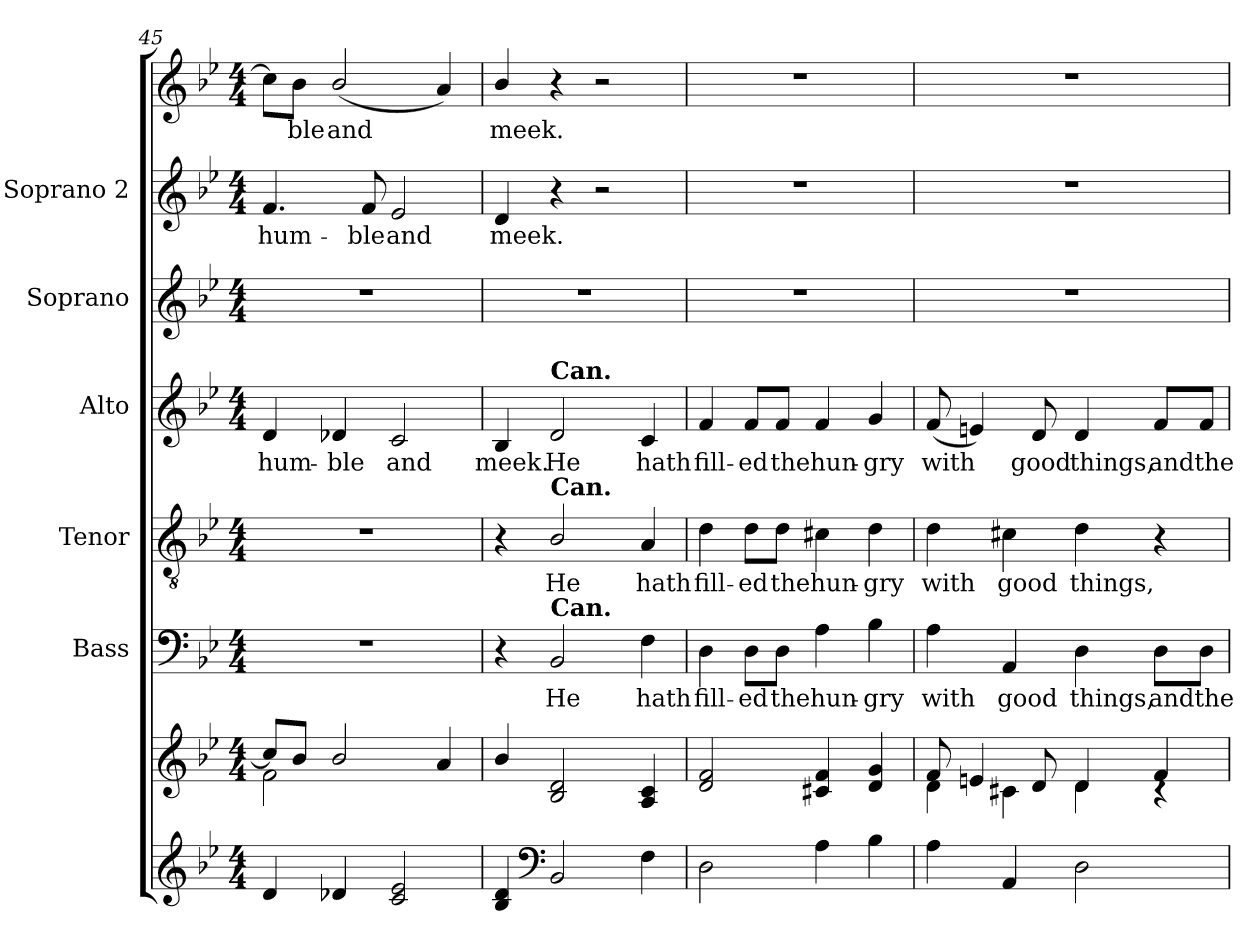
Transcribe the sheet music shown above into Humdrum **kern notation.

**kern	**kern	**kern	**text	**kern	**text	**kern	**text	**kern	**kern	**text	**kern	**text
*part7	*part6	*part5	*part5	*part4	*part4	*part3	*part3	*part2	*part1	*part1	*part1	*part1
*staff8	*staff7	*staff6	*staff6	*staff5	*staff5	*staff4	*staff4	*staff3	*staff2	*staff2	*staff1	*staff1
*	*	*I"Bass	*	*I"Tenor	*	*I"Alto	*	*I"Soprano	*I"Soprano 2	*	*	*
*	*	*I'B	*	*I'T	*	*I'A	*	*I'S	*	*	*	*
*clefG2	*clefG2	*clefF4	*	*clefGv2	*	*clefG2	*	*clefG2	*clefG2	*	*clefG2	*
*k[b-e-]	*k[b-e-]	*k[b-e-]	*	*k[b-e-]	*	*k[b-e-]	*	*k[b-e-]	*k[b-e-]	*	*k[b-e-]	*
*B-:	*B-:	*B-:	*	*B-:	*	*B-:	*	*B-:	*B-:	*	*B-:	*
*M4/4	*M4/4	*M4/4	*	*M4/4	*	*M4/4	*	*M4/4	*M4/4	*	*M4/4	*
=45	=45	=45	=45	=45	=45	=45	=45	=45	=45	=45	=45	=45
*	*^	*	*	*	*	*	*	*	*	*	*	*
!	!	!	!	!	!	!	!	!LO:LY:b	!	!	!LO:LY:b	!	!
4d/	8cc/L]	2f\	1r	.	1r	.	4d/	hum-	1r	4.f/	hum-	8cc\L]	.
!	!	!	!	!	!	!	!	!	!	!	!	!	!LO:LY:b
.	8b-/J	.	.	.	.	.	.	.	.	.	.	8b-\J	ble
!	!	!	!	!	!	!	!	!LO:LY:b	!	!	!	!	!LO:LY:b
4d-X/	2b-/	.	.	.	.	.	4d-X/	-ble	.	.	.	(<2b-/	and
!	!	!	!	!	!	!	!	!	!	!	!LO:LY:b	!	!
.	.	.	.	.	.	.	.	.	.	8f/	-ble	.	.
!	!	!	!	!	!	!	!	!LO:LY:b	!	!	!LO:LY:b	!	!
2c/ 2e-/	.	2ryy	.	.	.	.	2c/	and	.	2e-/	and	.	.
.	4a/	.	.	.	.	.	.	.	.	.	.	4a/)	.
*	*v	*v	*	*	*	*	*	*	*	*	*	*	*
=46	=46	=46	=46	=46	=46	=46	=46	=46	=46	=46	=46	=46
!	!	!	!	!	!	!	!LO:LY:b	!	!	!LO:LY:b	!	!LO:LY:b
4B-/ 4d/	4b-/	4r	.	4r	.	4B-/	meek.	1r	4d/	meek.	4b-/	meek.
*clefF4	*	*	*	*	*	*	*	*	*	*	*	*
!	!	!	!	!	!	!LO:TX:a:B:t=Can.	!	!	!	!	!	!
!	!	!	!	!LO:TX:a:B:t=Can.	!	!	!	!	!	!	!	!
!	!	!LO:TX:a:B:t=Can.	!	!	!	!	!	!	!	!	!	!
!	!	!	!LO:LY:b	!	!LO:LY:b	!	!LO:LY:b	!	!	!	!	!
2BB-/	2B-/ 2d/	2BB-/	He	2B-/	He	2d/	He	.	4r	.	4r	.
.	.	.	.	.	.	.	.	.	2r	.	2r	.
!	!	!	!LO:LY:b	!	!LO:LY:b	!	!LO:LY:b	!	!	!	!	!
4F\	4A/ 4c/	4F\	hath	4A/	hath	4c/	hath	.	.	.	.	.
=47	=47	=47	=47	=47	=47	=47	=47	=47	=47	=47	=47	=47
!	!	!	!LO:LY:b	!	!LO:LY:b	!	!LO:LY:b	!	!	!	!	!
2D\	2d/ 2f/	4D\	fill-	4d\	fill-	4f/	fill-	1r	1r	.	1r	.
!	!	!	!LO:LY:b	!	!LO:LY:b	!	!LO:LY:b	!	!	!	!	!
.	.	8D\L	-ed	8d\L	-ed	8f/L	-ed	.	.	.	.	.
!	!	!	!LO:LY:b	!	!LO:LY:b	!	!LO:LY:b	!	!	!	!	!
.	.	8D\J	the	8d\J	the	8f/J	the	.	.	.	.	.
!	!	!	!LO:LY:b	!	!LO:LY:b	!	!LO:LY:b	!	!	!	!	!
4A\	4c#X/ 4f/	4A\	hun-	4c#X\	hun-	4f/	hun-	.	.	.	.	.
!	!	!	!LO:LY:b	!	!LO:LY:b	!	!LO:LY:b	!	!	!	!	!
4B-\	4d/ 4g/	4B-\	-gry	4d\	-gry	4g/	-gry	.	.	.	.	.
!!LO:PB:g=z
=48	=48	=48	=48	=48	=48	=48	=48	=48	=48	=48	=48	=48
*	*^	*	*	*	*	*	*	*	*	*	*	*
!	!	!	!	!LO:LY:b	!	!LO:LY:b	!	!LO:LY:b	!	!	!	!	!
4A\	8f/	4d\	4A\	with	4d\	with	(<8f/	with	1r	1r	.	1r	.
.	4en/	.	.	.	.	.	4en/)	.	.	.	.	.	.
!	!	!	!	!LO:LY:b	!	!LO:LY:b	!	!	!	!	!	!	!
4AA/	.	4c#X\	4AA/	good	4c#X\	good	.	.	.	.	.	.	.
!	!	!	!	!	!	!	!	!LO:LY:b	!	!	!	!	!
.	8d/	.	.	.	.	.	8d/	good	.	.	.	.	.
!	!	!	!	!LO:LY:b	!	!LO:LY:b	!	!LO:LY:b	!	!	!	!	!
2D\	4d/	4d\	4D\	things,	4d\	things,	4d/	things,	.	.	.	.	.
!	!	!	!	!LO:LY:b	!	!	!	!LO:LY:b	!	!	!	!	!
.	4f/	4rc	8D\L	and	4r	.	8f/L	and	.	.	.	.	.
!	!	!	!	!LO:LY:b	!	!	!	!LO:LY:b	!	!	!	!	!
.	.	.	8D\J	the	.	.	8f/J	the	.	.	.	.	.
*	*v	*v	*	*	*	*	*	*	*	*	*	*	*
=	=	=	=	=	=	=	=	=	=	=	=	=
*-	*-	*-	*-	*-	*-	*-	*-	*-	*-	*-	*-	*-
